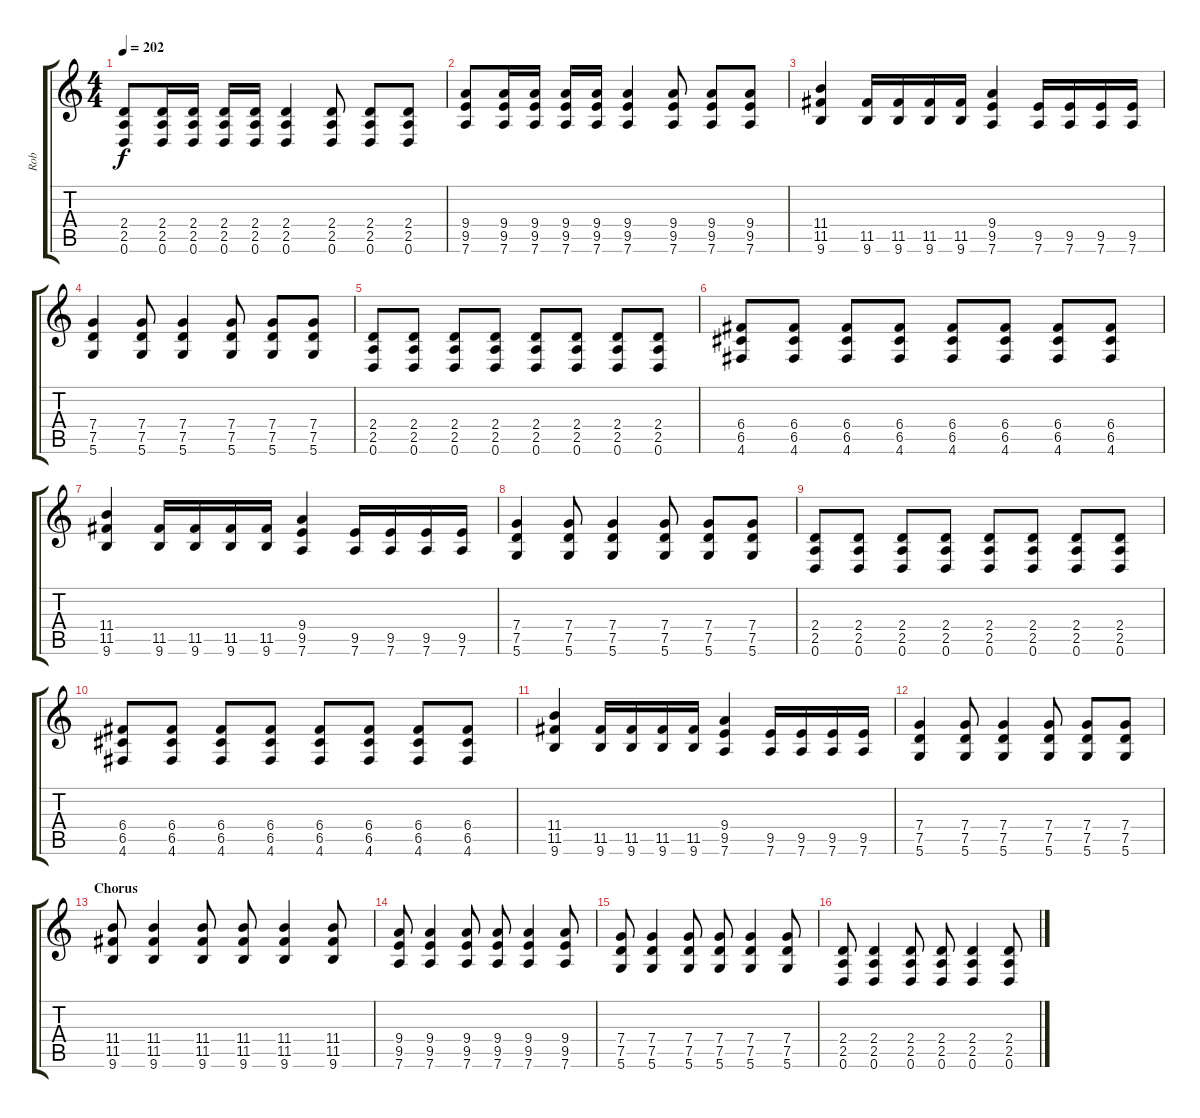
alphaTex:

\track ("Rob" "Rob") {instrument distortionguitar}
\staff {score tabs}
\tuning (D4 A3 F3 C3 G2 D2) {hide}
\ts (4 4)
\tempo 202
\clef g2
\ks c
(2.4 2.5 0.6).8{dy f} (2.4 2.5 0.6).16 (2.4 2.5 0.6).16 (2.4 2.5 0.6).16 (2.4 2.5 0.6).16 (2.4 2.5 0.6).4 (2.4 2.5 0.6).8 (2.4 2.5 0.6).8 (2.4 2.5 0.6).8 |
(9.4 9.5 7.6).8 (9.4 9.5 7.6).16 (9.4 9.5 7.6).16 (9.4 9.5 7.6).16 (9.4 9.5 7.6).16 (9.4 9.5 7.6).4 (9.4 9.5 7.6).8 (9.4 9.5 7.6).8 (9.4 9.5 7.6).8 |
(11.4 11.5 9.6).4 (11.5 9.6).16 (11.5 9.6).16 (11.5 9.6).16 (11.5 9.6).16 (9.4 9.5 7.6).4 (9.5 7.6).16 (9.5 7.6).16 (9.5 7.6).16 (9.5 7.6).16 |
(7.4 7.5 5.6).4 (7.4 7.5 5.6).8 (7.4 7.5 5.6).4 (7.4 7.5 5.6).8 (7.4 7.5 5.6).8 (7.4 7.5 5.6).8 |
(2.4 2.5 0.6).8 (2.4 2.5 0.6).8 (2.4 2.5 0.6).8 (2.4 2.5 0.6).8 (2.4 2.5 0.6).8 (2.4 2.5 0.6).8 (2.4 2.5 0.6).8 (2.4 2.5 0.6).8 |
(6.4 6.5 4.6).8 (6.4 6.5 4.6).8 (6.4 6.5 4.6).8 (6.4 6.5 4.6).8 (6.4 6.5 4.6).8 (6.4 6.5 4.6).8 (6.4 6.5 4.6).8 (6.4 6.5 4.6).8 |
(11.4 11.5 9.6).4 (11.5 9.6).16 (11.5 9.6).16 (11.5 9.6).16 (11.5 9.6).16 (9.4 9.5 7.6).4 (9.5 7.6).16 (9.5 7.6).16 (9.5 7.6).16 (9.5 7.6).16 |
(7.4 7.5 5.6).4 (7.4 7.5 5.6).8 (7.4 7.5 5.6).4 (7.4 7.5 5.6).8 (7.4 7.5 5.6).8 (7.4 7.5 5.6).8 |
(2.4 2.5 0.6).8 (2.4 2.5 0.6).8 (2.4 2.5 0.6).8 (2.4 2.5 0.6).8 (2.4 2.5 0.6).8 (2.4 2.5 0.6).8 (2.4 2.5 0.6).8 (2.4 2.5 0.6).8 |
(6.4 6.5 4.6).8 (6.4 6.5 4.6).8 (6.4 6.5 4.6).8 (6.4 6.5 4.6).8 (6.4 6.5 4.6).8 (6.4 6.5 4.6).8 (6.4 6.5 4.6).8 (6.4 6.5 4.6).8 |
(11.4 11.5 9.6).4 (11.5 9.6).16 (11.5 9.6).16 (11.5 9.6).16 (11.5 9.6).16 (9.4 9.5 7.6).4 (9.5 7.6).16 (9.5 7.6).16 (9.5 7.6).16 (9.5 7.6).16 |
(7.4 7.5 5.6).4 (7.4 7.5 5.6).8 (7.4 7.5 5.6).4 (7.4 7.5 5.6).8 (7.4 7.5 5.6).8 (7.4 7.5 5.6).8 |
\section ("" "Chorus")
(11.4 11.5 9.6).8 (11.4 11.5 9.6).4 (11.4 11.5 9.6).8 (11.4 11.5 9.6).8 (11.4 11.5 9.6).4 (11.4 11.5 9.6).8 |
(9.4 9.5 7.6).8 (9.4 9.5 7.6).4 (9.4 9.5 7.6).8 (9.4 9.5 7.6).8 (9.4 9.5 7.6).4 (9.4 9.5 7.6).8 |
(7.4 7.5 5.6).8 (7.4 7.5 5.6).4 (7.4 7.5 5.6).8 (7.4 7.5 5.6).8 (7.4 7.5 5.6).4 (7.4 7.5 5.6).8 |
(2.4 2.5 0.6).8 (2.4 2.5 0.6).4 (2.4 2.5 0.6).8 (2.4 2.5 0.6).8 (2.4 2.5 0.6).4 (2.4 2.5 0.6).8
